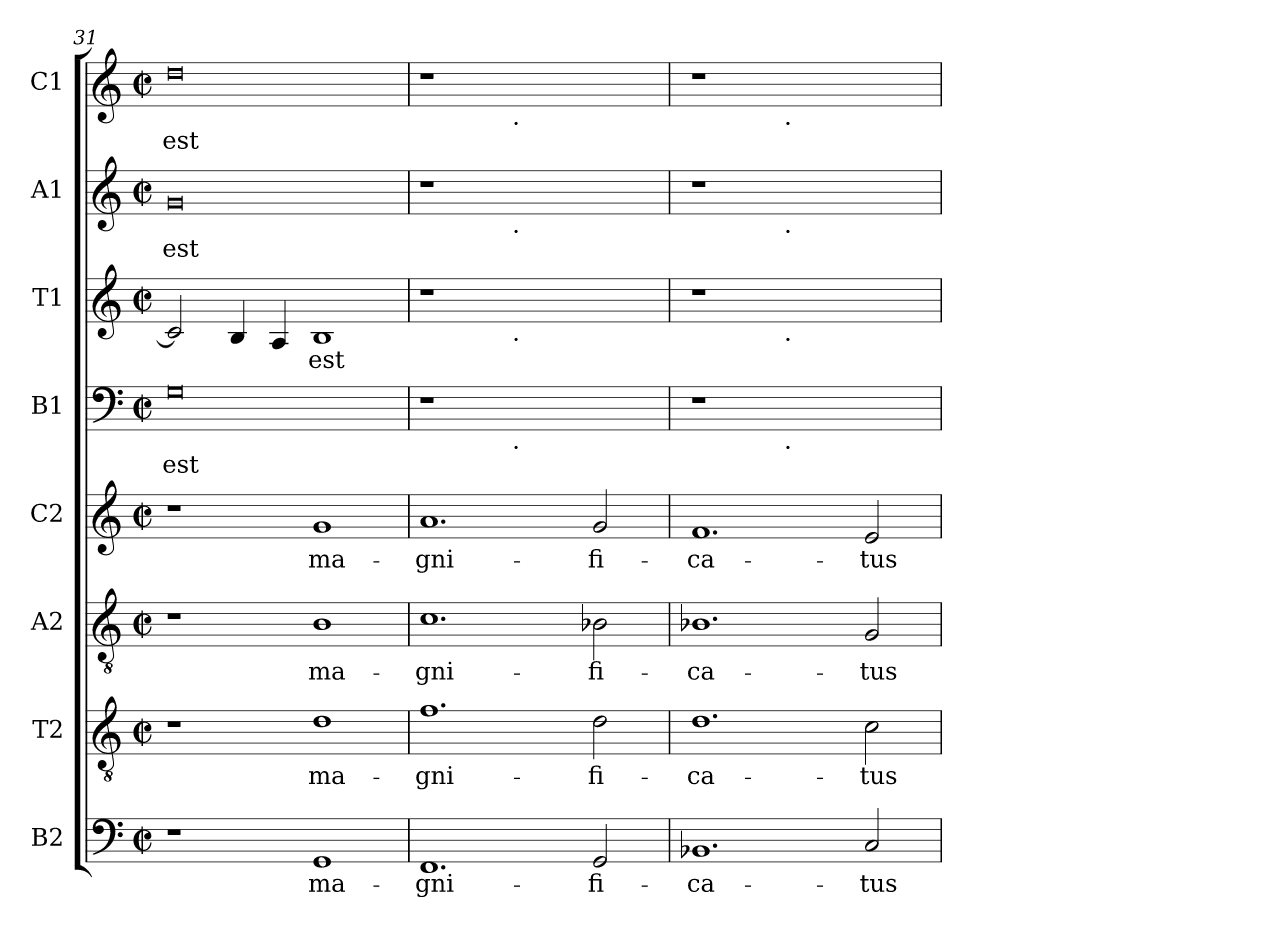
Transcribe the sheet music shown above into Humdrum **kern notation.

**kern	**text	**kern	**text	**kern	**text	**kern	**text	**kern	**text	**kern	**text	**kern	**text	**kern	**text
*part8	*part8	*part7	*part7	*part6	*part6	*part5	*part5	*part4	*part4	*part3	*part3	*part2	*part2	*part1	*part1
*staff8	*staff8	*staff7	*staff7	*staff6	*staff6	*staff5	*staff5	*staff4	*staff4	*staff3	*staff3	*staff2	*staff2	*staff1	*staff1
*I"B2	*	*I"T2	*	*I"A2	*	*I"C2	*	*I"B1	*	*I"T1	*	*I"A1	*	*I"C1	*
*I'B2	*	*I'T2	*	*I'A2	*	*I'C2	*	*I'B1	*	*I'T1	*	*I'A1	*	*I'C1	*
*clefF4	*	*clefGv2	*	*clefGv2	*	*clefG2	*	*clefF4	*	*clefG2	*	*clefG2	*	*clefG2	*
*k[]	*	*k[]	*	*k[]	*	*k[]	*	*k[]	*	*k[]	*	*k[]	*	*k[]	*
*C:	*	*C:	*	*C:	*	*C:	*	*C:	*	*C:	*	*C:	*	*C:	*
*M2/2	*	*M2/2	*	*M2/2	*	*M2/2	*	*M2/2	*	*M2/2	*	*M2/2	*	*M2/2	*
*met(c|)	*	*met(c|)	*	*met(c|)	*	*met(c|)	*	*met(c|)	*	*met(c|)	*	*met(c|)	*	*met(c|)	*
=31	=31	=31	=31	=31	=31	=31	=31	=31	=31	=31	=31	=31	=31	=31	=31
!	!	!	!	!	!	!	!	!	!LO:LY:b	!	!	!	!LO:LY:b	!	!LO:LY:b
1r	.	1r	.	1r	.	1r	.	0G	est	2c/]	.	0g	est	0dd	est
.	.	.	.	.	.	.	.	.	.	4B/	.	.	.	.	.
.	.	.	.	.	.	.	.	.	.	4A/	.	.	.	.	.
!	!LO:LY:b	!	!LO:LY:b	!	!LO:LY:b	!	!LO:LY:b	!	!	!	!LO:LY:b	!	!	!	!
1GG	ma-	1d	ma-	1B	ma-	1g	ma-	.	.	1B	-est	.	.	.	.
=32	=32	=32	=32	=32	=32	=32	=32	=32	=32	=32	=32	=32	=32	=32	=32
!	!LO:LY:b	!	!LO:LY:b	!	!LO:LY:b	!	!LO:LY:b	!	!	!	!	!	!	!	!
*	*	*	*	*	*	*	*	*^	*	*^	*	*^	*	*^	*
1.FF	-gni-	1.f	-gni-	1.c	-gni-	1.a	-gni-	1r	2...ryy	.	1r	2...ryy	.	1r	2...ryy	.	1r	2...ryy	.
!	!	!	!	!	!	!	!	!	!	!	!	!	!	!	!	!	!	!LO:TX:b:t=.	!
!	!	!	!	!	!	!	!	!	!	!	!	!	!	!	!LO:TX:b:t=.	!	!	!	!
!	!	!	!	!	!	!	!	!	!	!	!	!LO:TX:b:t=.	!	!	!	!	!	!	!
!	!	!	!	!	!	!	!	!	!LO:TX:b:t=.	!	!	!	!	!	!	!	!	!	!
.	.	.	.	.	.	.	.	.	1ryy	.	.	1ryy	.	.	1ryy	.	.	1ryy	.
.	.	.	.	.	.	.	.	1ryy	.	.	1ryy	.	.	1ryy	.	.	1ryy	.	.
!	!LO:LY:b	!	!LO:LY:b	!	!LO:LY:b	!	!LO:LY:b	!	!	!	!	!	!	!	!	!	!	!	!
2GG/	-fi-	2d\	-fi-	2B-X\	-fi-	2g/	-fi-	.	.	.	.	.	.	.	.	.	.	.	.
.	.	.	.	.	.	.	.	.	16ryy	.	.	16ryy	.	.	16ryy	.	.	16ryy	.
=33	=33	=33	=33	=33	=33	=33	=33	=33	=33	=33	=33	=33	=33	=33	=33	=33	=33	=33	=33
!	!LO:LY:b	!	!LO:LY:b	!	!LO:LY:b	!	!LO:LY:b	!	!	!	!	!	!	!	!	!	!	!	!
1.BB-X	-ca-	1.d	-ca-	1.B-X	-ca-	1.f	-ca-	1r	2...ryy	.	1r	2...ryy	.	1r	2...ryy	.	1r	2...ryy	.
!	!	!	!	!	!	!	!	!	!	!	!	!	!	!	!	!	!	!LO:TX:b:t=.	!
!	!	!	!	!	!	!	!	!	!	!	!	!	!	!	!LO:TX:b:t=.	!	!	!	!
!	!	!	!	!	!	!	!	!	!	!	!	!LO:TX:b:t=.	!	!	!	!	!	!	!
!	!	!	!	!	!	!	!	!	!LO:TX:b:t=.	!	!	!	!	!	!	!	!	!	!
.	.	.	.	.	.	.	.	.	1ryy	.	.	1ryy	.	.	1ryy	.	.	1ryy	.
.	.	.	.	.	.	.	.	1ryy	.	.	1ryy	.	.	1ryy	.	.	1ryy	.	.
!	!LO:LY:b	!	!LO:LY:b	!	!LO:LY:b	!	!LO:LY:b	!	!	!	!	!	!	!	!	!	!	!	!
2C/	-tus	2c\	-tus	2G/	-tus	2e/	-tus	.	.	.	.	.	.	.	.	.	.	.	.
.	.	.	.	.	.	.	.	.	16ryy	.	.	16ryy	.	.	16ryy	.	.	16ryy	.
*	*	*	*	*	*	*	*	*v	*v	*	*	*	*	*v	*v	*	*v	*v	*
*	*	*	*	*	*	*	*	*	*	*v	*v	*	*	*	*	*
=	=	=	=	=	=	=	=	=	=	=	=	=	=	=	=
*-	*-	*-	*-	*-	*-	*-	*-	*-	*-	*-	*-	*-	*-	*-	*-
